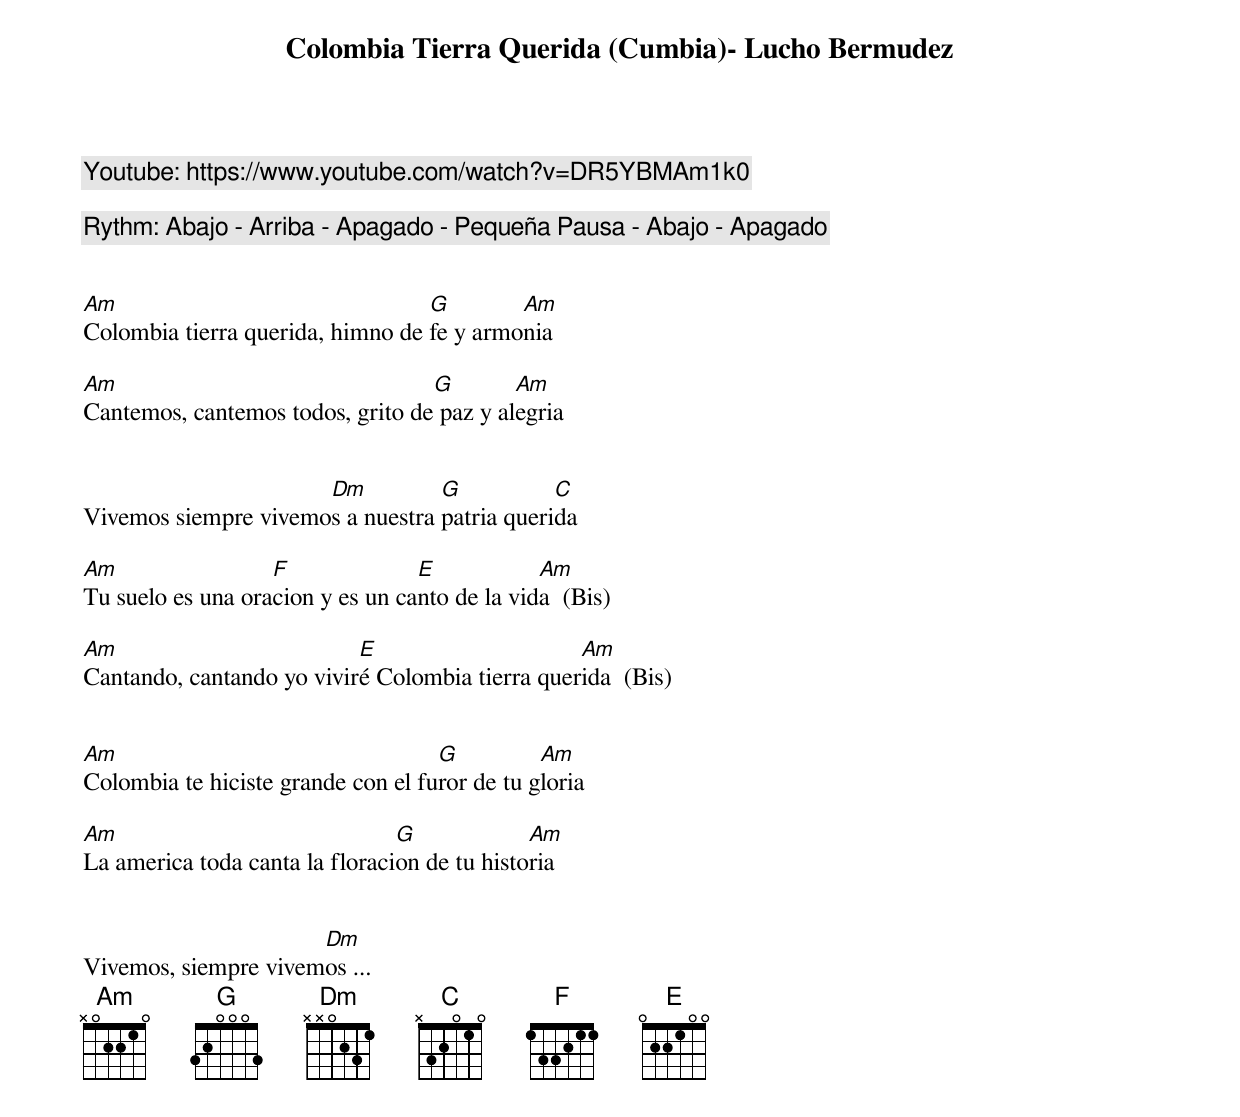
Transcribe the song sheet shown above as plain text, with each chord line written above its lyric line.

Colombia Tierra Querida (Cumbia)- Lucho Bermudez

Youtube: https://www.youtube.com/watch?v=DR5YBMAm1k0

Rythm: Abajo - Arriba - Apagado - Pequeña Pausa - Abajo - Apagado


Am                                G        Am
Colombia tierra querida, himno de fe y armonia

Am                                G        Am
Cantemos, cantemos todos, grito de paz y alegria


                      Dm          G           C
Vivemos siempre vivemos a nuestra patria querida

Am                 F              E            Am
Tu suelo es una oracion y es un canto de la vida  (Bis)

Am                         E                     Am
Cantando, cantando yo viviré Colombia tierra querida  (Bis)


Am                                  G          Am
Colombia te hiciste grande con el furor de tu gloria

Am                              G             Am
La america toda canta la floracion de tu historia


                      Dm
Vivemos, siempre vivemos ...
